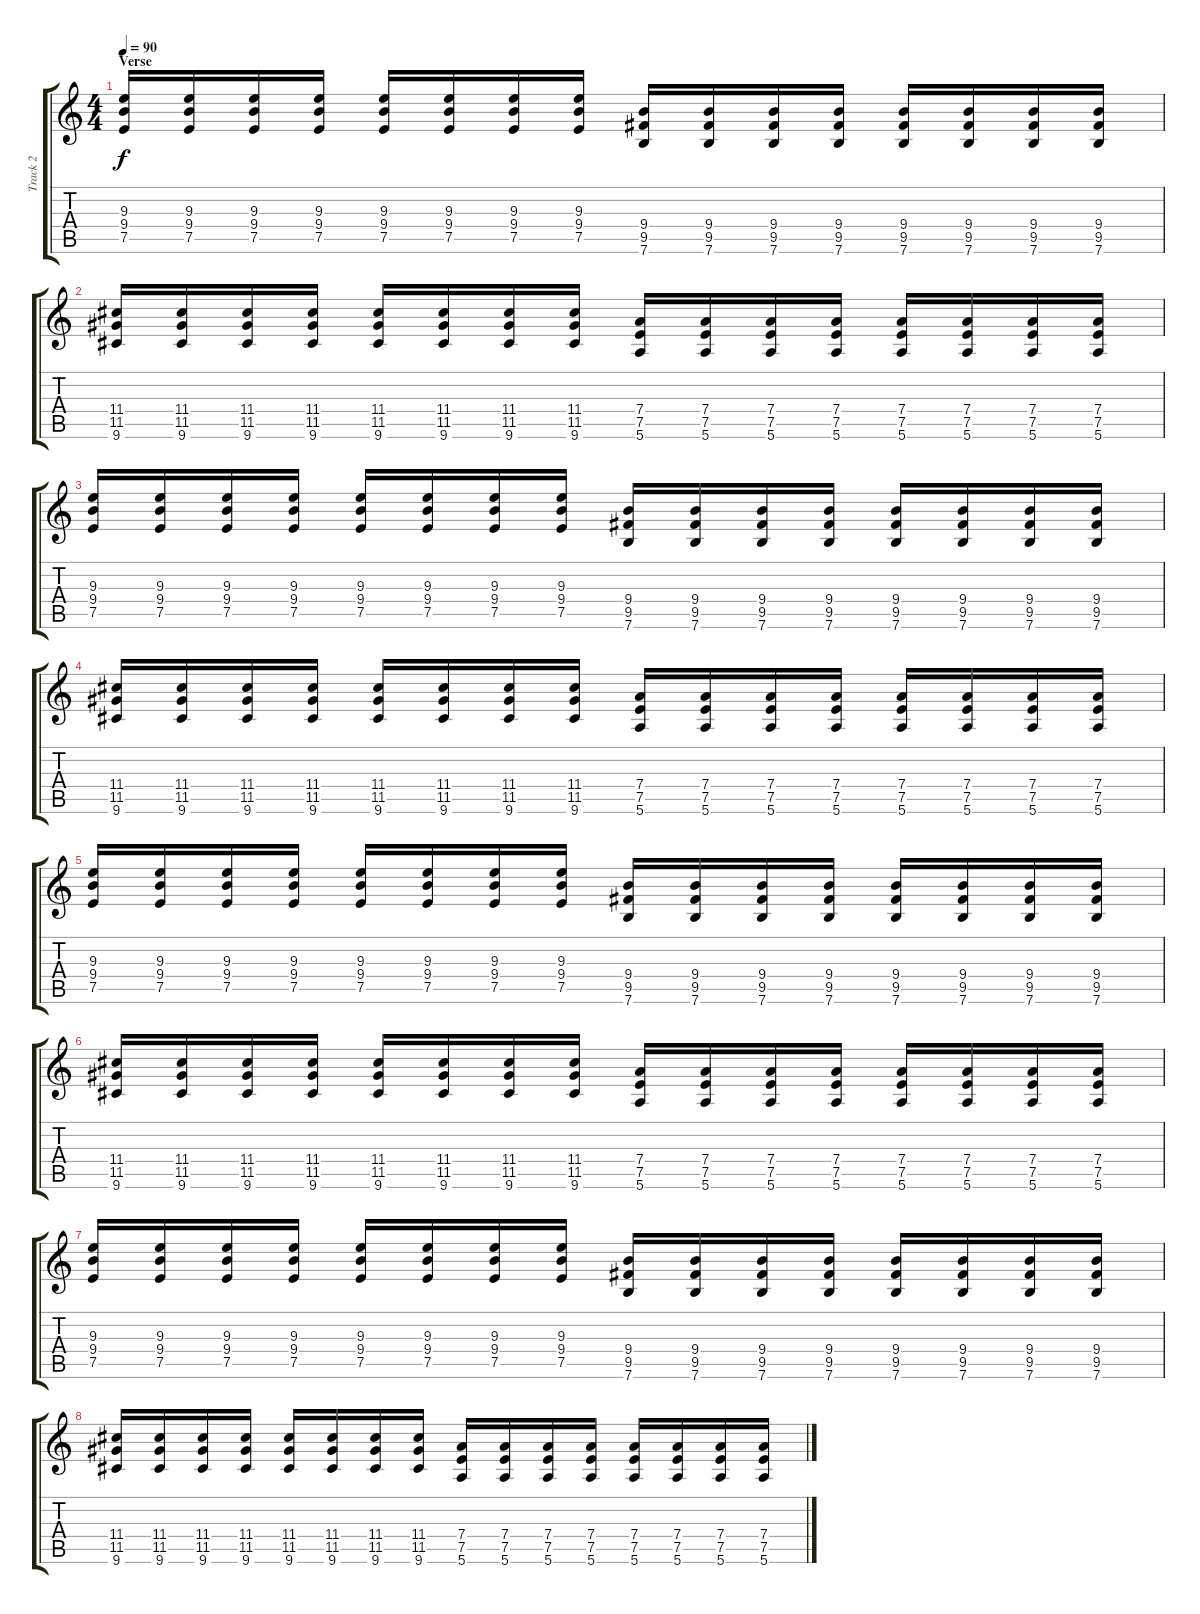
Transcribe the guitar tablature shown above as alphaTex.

\track ("Track 2" "Track 2") {instrument electricguitarmuted}
\staff {score tabs}
\tuning (E4 B3 G3 D3 A2 E2) {hide}
\ts (4 4)
\section ("" "Verse")
\tempo 90
\clef g2
\ks c
(9.3 9.4 7.5).16{dy f} (9.3 9.4 7.5).16 (9.3 9.4 7.5).16 (9.3 9.4 7.5).16 (9.3 9.4 7.5).16 (9.3 9.4 7.5).16 (9.3 9.4 7.5).16 (9.3 9.4 7.5).16 (9.4 9.5 7.6).16 (9.4 9.5 7.6).16 (9.4 9.5 7.6).16 (9.4 9.5 7.6).16 (9.4 9.5 7.6).16 (9.4 9.5 7.6).16 (9.4 9.5 7.6).16 (9.4 9.5 7.6).16 |
(11.4 11.5 9.6).16 (11.4 11.5 9.6).16 (11.4 11.5 9.6).16 (11.4 11.5 9.6).16 (11.4 11.5 9.6).16 (11.4 11.5 9.6).16 (11.4 11.5 9.6).16 (11.4 11.5 9.6).16 (7.4 7.5 5.6).16 (7.4 7.5 5.6).16 (7.4 7.5 5.6).16 (7.4 7.5 5.6).16 (7.4 7.5 5.6).16 (7.4 7.5 5.6).16 (7.4 7.5 5.6).16 (7.4 7.5 5.6).16 |
(9.3 9.4 7.5).16 (9.3 9.4 7.5).16 (9.3 9.4 7.5).16 (9.3 9.4 7.5).16 (9.3 9.4 7.5).16 (9.3 9.4 7.5).16 (9.3 9.4 7.5).16 (9.3 9.4 7.5).16 (9.4 9.5 7.6).16 (9.4 9.5 7.6).16 (9.4 9.5 7.6).16 (9.4 9.5 7.6).16 (9.4 9.5 7.6).16 (9.4 9.5 7.6).16 (9.4 9.5 7.6).16 (9.4 9.5 7.6).16 |
(11.4 11.5 9.6).16 (11.4 11.5 9.6).16 (11.4 11.5 9.6).16 (11.4 11.5 9.6).16 (11.4 11.5 9.6).16 (11.4 11.5 9.6).16 (11.4 11.5 9.6).16 (11.4 11.5 9.6).16 (7.4 7.5 5.6).16 (7.4 7.5 5.6).16 (7.4 7.5 5.6).16 (7.4 7.5 5.6).16 (7.4 7.5 5.6).16 (7.4 7.5 5.6).16 (7.4 7.5 5.6).16 (7.4 7.5 5.6).16 |
(9.3 9.4 7.5).16 (9.3 9.4 7.5).16 (9.3 9.4 7.5).16 (9.3 9.4 7.5).16 (9.3 9.4 7.5).16 (9.3 9.4 7.5).16 (9.3 9.4 7.5).16 (9.3 9.4 7.5).16 (9.4 9.5 7.6).16 (9.4 9.5 7.6).16 (9.4 9.5 7.6).16 (9.4 9.5 7.6).16 (9.4 9.5 7.6).16 (9.4 9.5 7.6).16 (9.4 9.5 7.6).16 (9.4 9.5 7.6).16 |
(11.4 11.5 9.6).16 (11.4 11.5 9.6).16 (11.4 11.5 9.6).16 (11.4 11.5 9.6).16 (11.4 11.5 9.6).16 (11.4 11.5 9.6).16 (11.4 11.5 9.6).16 (11.4 11.5 9.6).16 (7.4 7.5 5.6).16 (7.4 7.5 5.6).16 (7.4 7.5 5.6).16 (7.4 7.5 5.6).16 (7.4 7.5 5.6).16 (7.4 7.5 5.6).16 (7.4 7.5 5.6).16 (7.4 7.5 5.6).16 |
(9.3 9.4 7.5).16 (9.3 9.4 7.5).16 (9.3 9.4 7.5).16 (9.3 9.4 7.5).16 (9.3 9.4 7.5).16 (9.3 9.4 7.5).16 (9.3 9.4 7.5).16 (9.3 9.4 7.5).16 (9.4 9.5 7.6).16 (9.4 9.5 7.6).16 (9.4 9.5 7.6).16 (9.4 9.5 7.6).16 (9.4 9.5 7.6).16 (9.4 9.5 7.6).16 (9.4 9.5 7.6).16 (9.4 9.5 7.6).16 |
(11.4 11.5 9.6).16 (11.4 11.5 9.6).16 (11.4 11.5 9.6).16 (11.4 11.5 9.6).16 (11.4 11.5 9.6).16 (11.4 11.5 9.6).16 (11.4 11.5 9.6).16 (11.4 11.5 9.6).16 (7.4 7.5 5.6).16 (7.4 7.5 5.6).16 (7.4 7.5 5.6).16 (7.4 7.5 5.6).16 (7.4 7.5 5.6).16 (7.4 7.5 5.6).16 (7.4 7.5 5.6).16 (7.4 7.5 5.6).16
